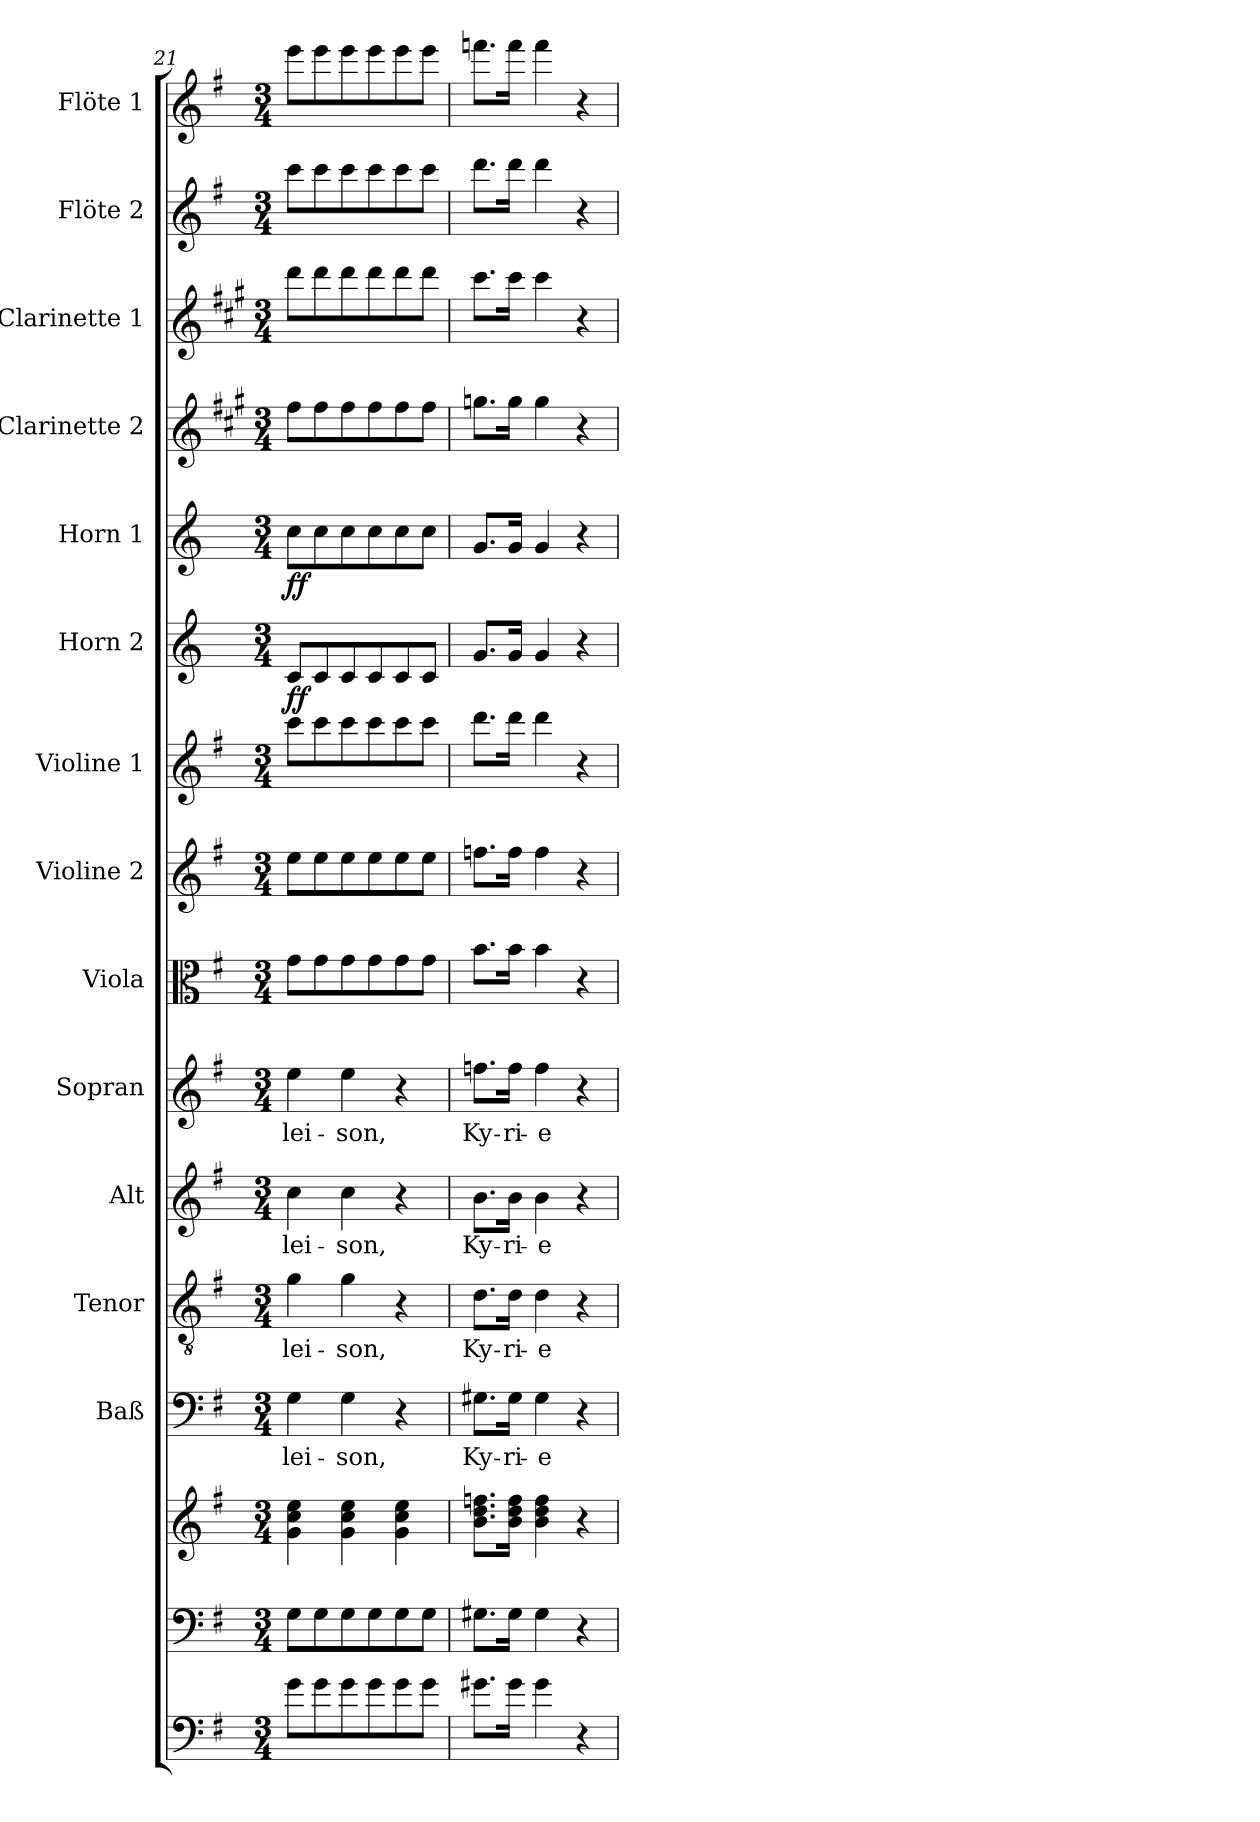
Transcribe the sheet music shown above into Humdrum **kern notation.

**kern	**kern	**kern	**kern	**text	**kern	**text	**kern	**text	**kern	**text	**kern	**kern	**kern	**kern	**dynam	**kern	**dynam	**kern	**kern	**kern	**kern
*part15	*part14	*part14	*part13	*part13	*part12	*part12	*part11	*part11	*part10	*part10	*part9	*part8	*part7	*part6	*part6	*part5	*part5	*part4	*part3	*part2	*part1
*staff16	*staff15	*staff14	*staff13	*staff13	*staff12	*staff12	*staff11	*staff11	*staff10	*staff10	*staff9	*staff8	*staff7	*staff6	*staff6	*staff5	*staff5	*staff4	*staff3	*staff2	*staff1
*	*	*	*I"Baß	*	*I"Tenor	*	*I"Alt	*	*I"Sopran	*	*I"Viola	*I"Violine 2	*I"Violine 1	*I"Horn 2	*	*I"Horn 1	*	*I"Clarinette 2	*I"Clarinette 1	*I"Flöte 2	*I"Flöte 1
*	*	*	*I'Baß	*	*I'Ten	*	*I'Alt	*	*I'Sop	*	*I'Vla.	*I'Vln. 2	*I'Vln. 1	*I'Hrn. 2	*	*I'Hrn. 1	*	*I'Cl. 2	*I'Cl. 1	*I'Fl. 2	*I'Fl. 1
*clefF4	*clefF4	*clefG2	*clefF4	*	*clefGv2	*	*clefG2	*	*clefG2	*	*clefC3	*clefG2	*clefG2	*clefG2	*	*clefG2	*	*clefG2	*clefG2	*clefG2	*clefG2
*ITrd7c12	*	*	*	*	*	*	*	*	*	*	*	*	*	*ITrd3c5	*	*ITrd3c5	*	*ITrd1c2	*ITrd1c2	*	*
*k[f#]	*k[f#]	*k[f#]	*k[f#]	*	*k[f#]	*	*k[f#]	*	*k[f#]	*	*k[f#]	*k[f#]	*k[f#]	*k[f#]	*	*k[f#]	*	*k[f#]	*k[f#]	*k[f#]	*k[f#]
*G:	*G:	*G:	*G:	*	*G:	*	*G:	*	*G:	*	*G:	*G:	*G:	*G:	*	*G:	*	*G:	*G:	*G:	*G:
*M3/4	*M3/4	*M3/4	*M3/4	*	*M3/4	*	*M3/4	*	*M3/4	*	*M3/4	*M3/4	*M3/4	*M3/4	*	*M3/4	*	*M3/4	*M3/4	*M3/4	*M3/4
=21	=21	=21	=21	=21	=21	=21	=21	=21	=21	=21	=21	=21	=21	=21	=21	=21	=21	=21	=21	=21	=21
!	!	!	!	!LO:LY:b	!	!LO:LY:b	!	!LO:LY:b	!	!LO:LY:b	!	!	!	!	!LO:DY:b	!	!LO:DY:b	!	!	!	!
8G\L	8G\L	4g\ 4cc\ 4ee\	4G\	-lei-	4g\	-lei-	4cc\	-lei-	4ee\	-lei-	8g\L	8ee\L	8ccc\L	8G/L	ff	8g\L	ff	8ee\L	8ccc\L	8ccc\L	8eee\L
8G\	8G\	.	.	.	.	.	.	.	.	.	8g\	8ee\	8ccc\	8G/	.	8g\	.	8ee\	8ccc\	8ccc\	8eee\
!	!	!	!	!LO:LY:b	!	!LO:LY:b	!	!LO:LY:b	!	!LO:LY:b	!	!	!	!	!	!	!	!	!	!	!
8G\	8G\	4g\ 4cc\ 4ee\	4G\	-son,	4g\	-son,	4cc\	-son,	4ee\	-son,	8g\	8ee\	8ccc\	8G/	.	8g\	.	8ee\	8ccc\	8ccc\	8eee\
8G\	8G\	.	.	.	.	.	.	.	.	.	8g\	8ee\	8ccc\	8G/	.	8g\	.	8ee\	8ccc\	8ccc\	8eee\
8G\	8G\	4g\ 4cc\ 4ee\	4r	.	4r	.	4r	.	4r	.	8g\	8ee\	8ccc\	8G/	.	8g\	.	8ee\	8ccc\	8ccc\	8eee\
8G\J	8G\J	.	.	.	.	.	.	.	.	.	8g\J	8ee\J	8ccc\J	8G/J	.	8g\J	.	8ee\J	8ccc\J	8ccc\J	8eee\J
=22	=22	=22	=22	=22	=22	=22	=22	=22	=22	=22	=22	=22	=22	=22	=22	=22	=22	=22	=22	=22	=22
!	!	!	!	!LO:LY:b	!	!LO:LY:b	!	!LO:LY:b	!	!LO:LY:b	!	!	!	!	!	!	!	!	!	!	!
8.G#X\L	8.G#X\L	8.b\ 8.dd\ 8.ffn\L	8.G#X\L	Ky-	8.d\L	Ky-	8.b\L	Ky-	8.ffn\L	Ky-	8.b\L	8.ffn\L	8.ddd\L	8.d/L	.	8.d/L	.	8.ffn\L	8.bb\L	8.ddd\L	8.fffn\L
!	!	!	!	!LO:LY:b	!	!LO:LY:b	!	!LO:LY:b	!	!LO:LY:b	!	!	!	!	!	!	!	!	!	!	!
16G#\Jk	16G#\Jk	16b\ 16dd\ 16ff\Jk	16G#\Jk	-ri-	16d\Jk	-ri-	16b\Jk	-ri-	16ff\Jk	-ri-	16b\Jk	16ff\Jk	16ddd\Jk	16d/Jk	.	16d/Jk	.	16ff\Jk	16bb\Jk	16ddd\Jk	16fff\Jk
!	!	!	!	!LO:LY:b	!	!LO:LY:b	!	!LO:LY:b	!	!LO:LY:b	!	!	!	!	!	!	!	!	!	!	!
4G#\	4G#\	4b\ 4dd\ 4ff\	4G#\	-e	4d\	-e	4b\	-e	4ff\	-e	4b\	4ff\	4ddd\	4d/	.	4d/	.	4ff\	4bb\	4ddd\	4fff\
4r	4r	4r	4r	.	4r	.	4r	.	4r	.	4r	4r	4r	4r	.	4r	.	4r	4r	4r	4r
=	=	=	=	=	=	=	=	=	=	=	=	=	=	=	=	=	=	=	=	=	=
*-	*-	*-	*-	*-	*-	*-	*-	*-	*-	*-	*-	*-	*-	*-	*-	*-	*-	*-	*-	*-	*-
